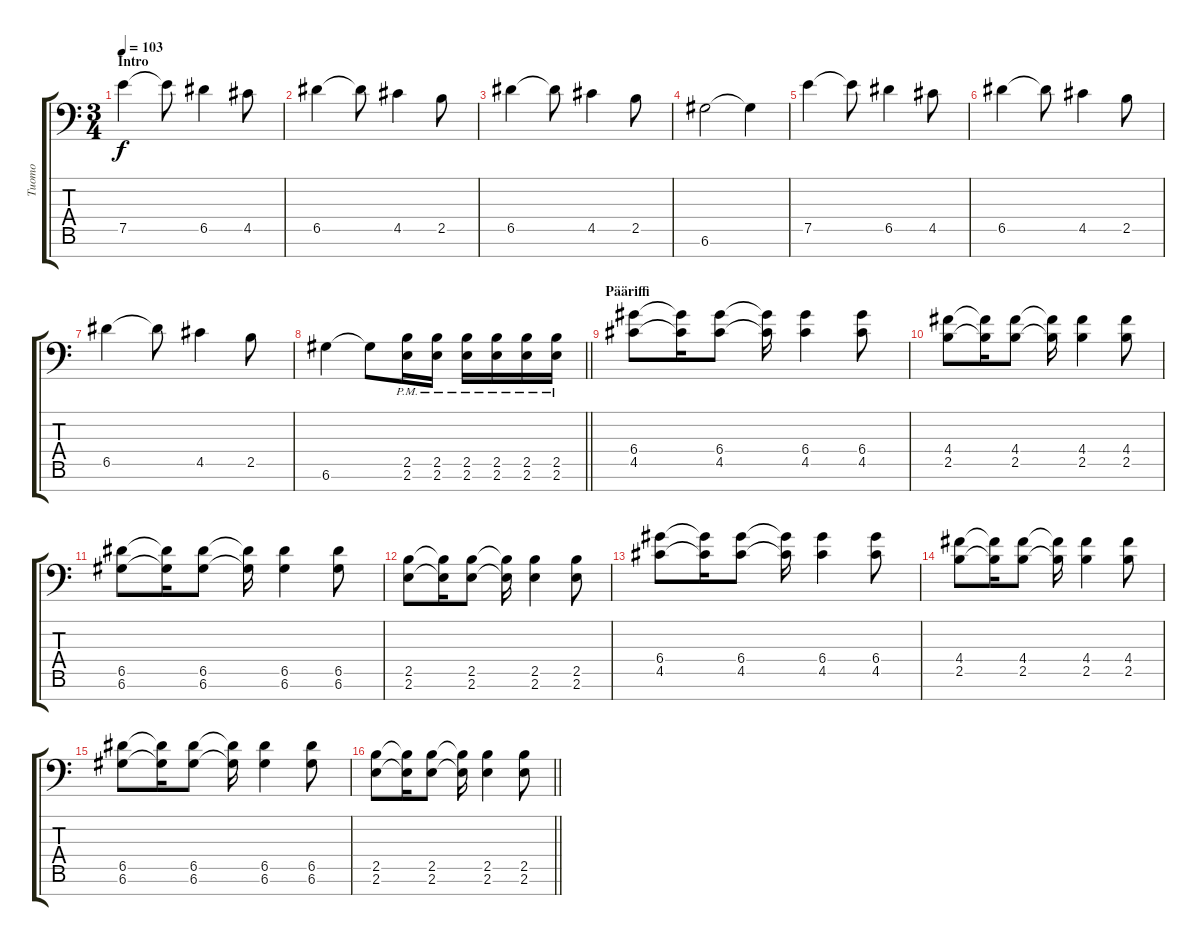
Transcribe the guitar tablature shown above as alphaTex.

\track ("Tuomo" "Tuomo") {instrument distortionguitar}
\staff {score tabs}
\tuning (E4 B3 G3 D3 A2 D2 A1) {hide}
\ts (3 4)
\section ("" "Intro")
\tempo 103
\clef f4
\ks c
7.5.4{dy f volume 10 instrument distortionguitar} 7.5{t}.8 6.5.4 4.5.8 |
6.5.4 6.5{t}.8 4.5.4 2.5.8 |
6.5.4 6.5{t}.8 4.5.4 2.5.8 |
6.6.2 6.6{t}.4 |
7.5.4 7.5{t}.8 6.5.4 4.5.8 |
6.5.4 6.5{t}.8 4.5.4 2.5.8 |
6.5.4 6.5{t}.8 4.5.4 2.5.8 |
\barLineRight lightlight
6.6.4 6.6{t}.8 (2.5{pm} 2.6{pm}).16{volume 14} (2.5{pm} 2.6{pm}).16 (2.5{pm} 2.6{pm}).16 (2.5{pm} 2.6{pm}).16 (2.5{pm} 2.6{pm}).16 (2.5{pm} 2.6{pm}).16 |
\section ("" "Pääriffi")
(6.4 4.5).8 (6.4{t} 4.5{t}).16 (6.4 4.5).8 (6.4{t} 4.5{t}).16 (6.4 4.5).4 (6.4 4.5).8 |
(4.4 2.5).8 (4.4{t} 2.5{t}).16 (4.4 2.5).8 (4.4{t} 2.5{t}).16 (4.4 2.5).4 (4.4 2.5).8 |
(6.5 6.6).8 (6.5{t} 6.6{t}).16 (6.5 6.6).8 (6.5{t} 6.6{t}).16 (6.5 6.6).4 (6.5 6.6).8 |
(2.5 2.6).8 (2.5{t} 2.6{t}).16 (2.5 2.6).8 (2.5{t} 2.6{t}).16 (2.5 2.6).4 (2.5 2.6).8 |
(6.4 4.5).8 (6.4{t} 4.5{t}).16 (6.4 4.5).8 (6.4{t} 4.5{t}).16 (6.4 4.5).4 (6.4 4.5).8 |
(4.4 2.5).8 (4.4{t} 2.5{t}).16 (4.4 2.5).8 (4.4{t} 2.5{t}).16 (4.4 2.5).4 (4.4 2.5).8 |
(6.5 6.6).8 (6.5{t} 6.6{t}).16 (6.5 6.6).8 (6.5{t} 6.6{t}).16 (6.5 6.6).4 (6.5 6.6).8 |
\barLineRight lightlight
(2.5 2.6).8 (2.5{t} 2.6{t}).16 (2.5 2.6).8 (2.5{t} 2.6{t}).16 (2.5 2.6).4 (2.5 2.6).8
